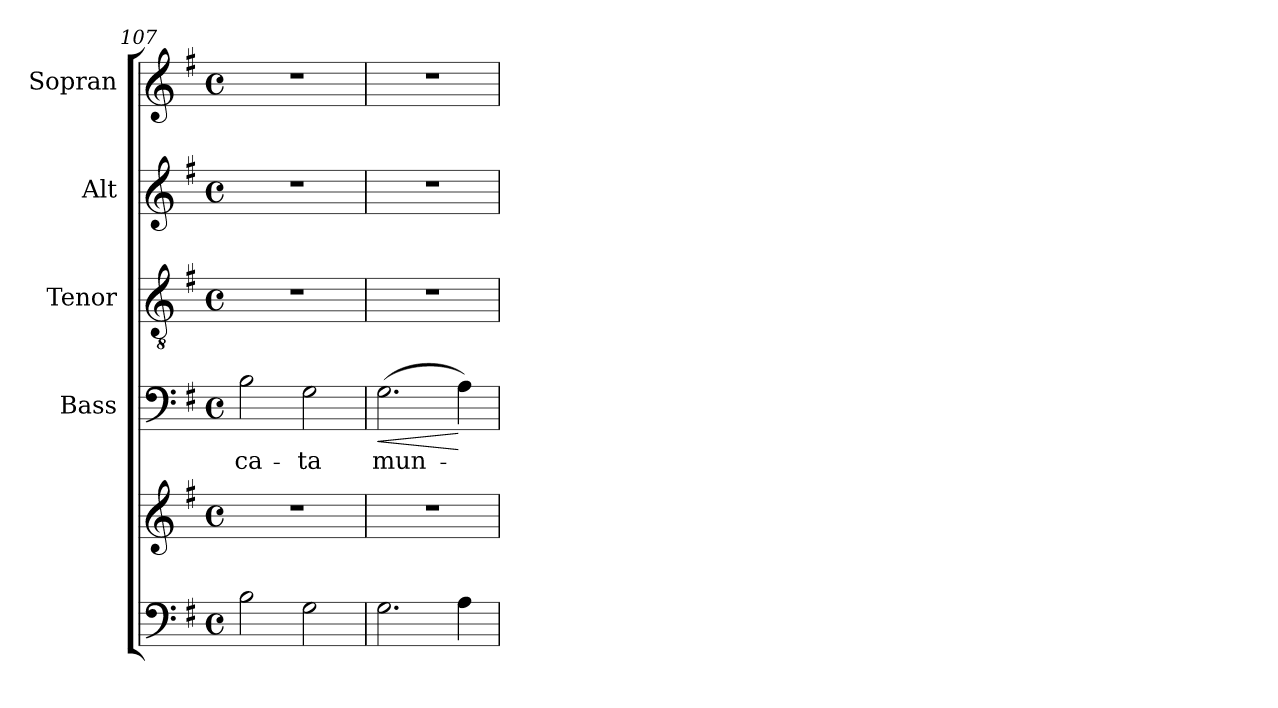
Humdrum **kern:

**kern	**kern	**kern	**text	**dynam	**kern	**kern	**kern
*part5	*part5	*part4	*part4	*part4	*part3	*part2	*part1
*staff6	*staff5	*staff4	*staff4	*staff4	*staff3	*staff2	*staff1
*	*	*I"Bass	*	*	*I"Tenor	*I"Alt	*I"Sopran
*	*	*I'B.	*	*	*I'T.	*I'A.	*I'S.
*clefF4	*clefG2	*clefF4	*	*	*clefGv2	*clefG2	*clefG2
*k[f#]	*k[f#]	*k[f#]	*	*	*k[f#]	*k[f#]	*k[f#]
*G:	*G:	*G:	*	*	*G:	*G:	*G:
*M4/4	*M4/4	*M4/4	*	*	*M4/4	*M4/4	*M4/4
*met(c)	*met(c)	*met(c)	*	*	*met(c)	*met(c)	*met(c)
=107	=107	=107	=107	=107	=107	=107	=107
!	!	!	!LO:LY:b	!	!	!	!
2B\	1r	2B\	-ca-	.	1r	1r	1r
!	!	!	!LO:LY:b	!	!	!	!
2G\	.	2G\	-ta	.	.	.	.
=108	=108	=108	=108	=108	=108	=108	=108
!	!	!	!LO:LY:b	!LO:HP:b	!	!	!
2.G\	1r	(>2.G\	mun-	<	1r	1r	1r
4A\	.	4A\)	.	[	.	.	.
=	=	=	=	=	=	=	=
*-	*-	*-	*-	*-	*-	*-	*-
